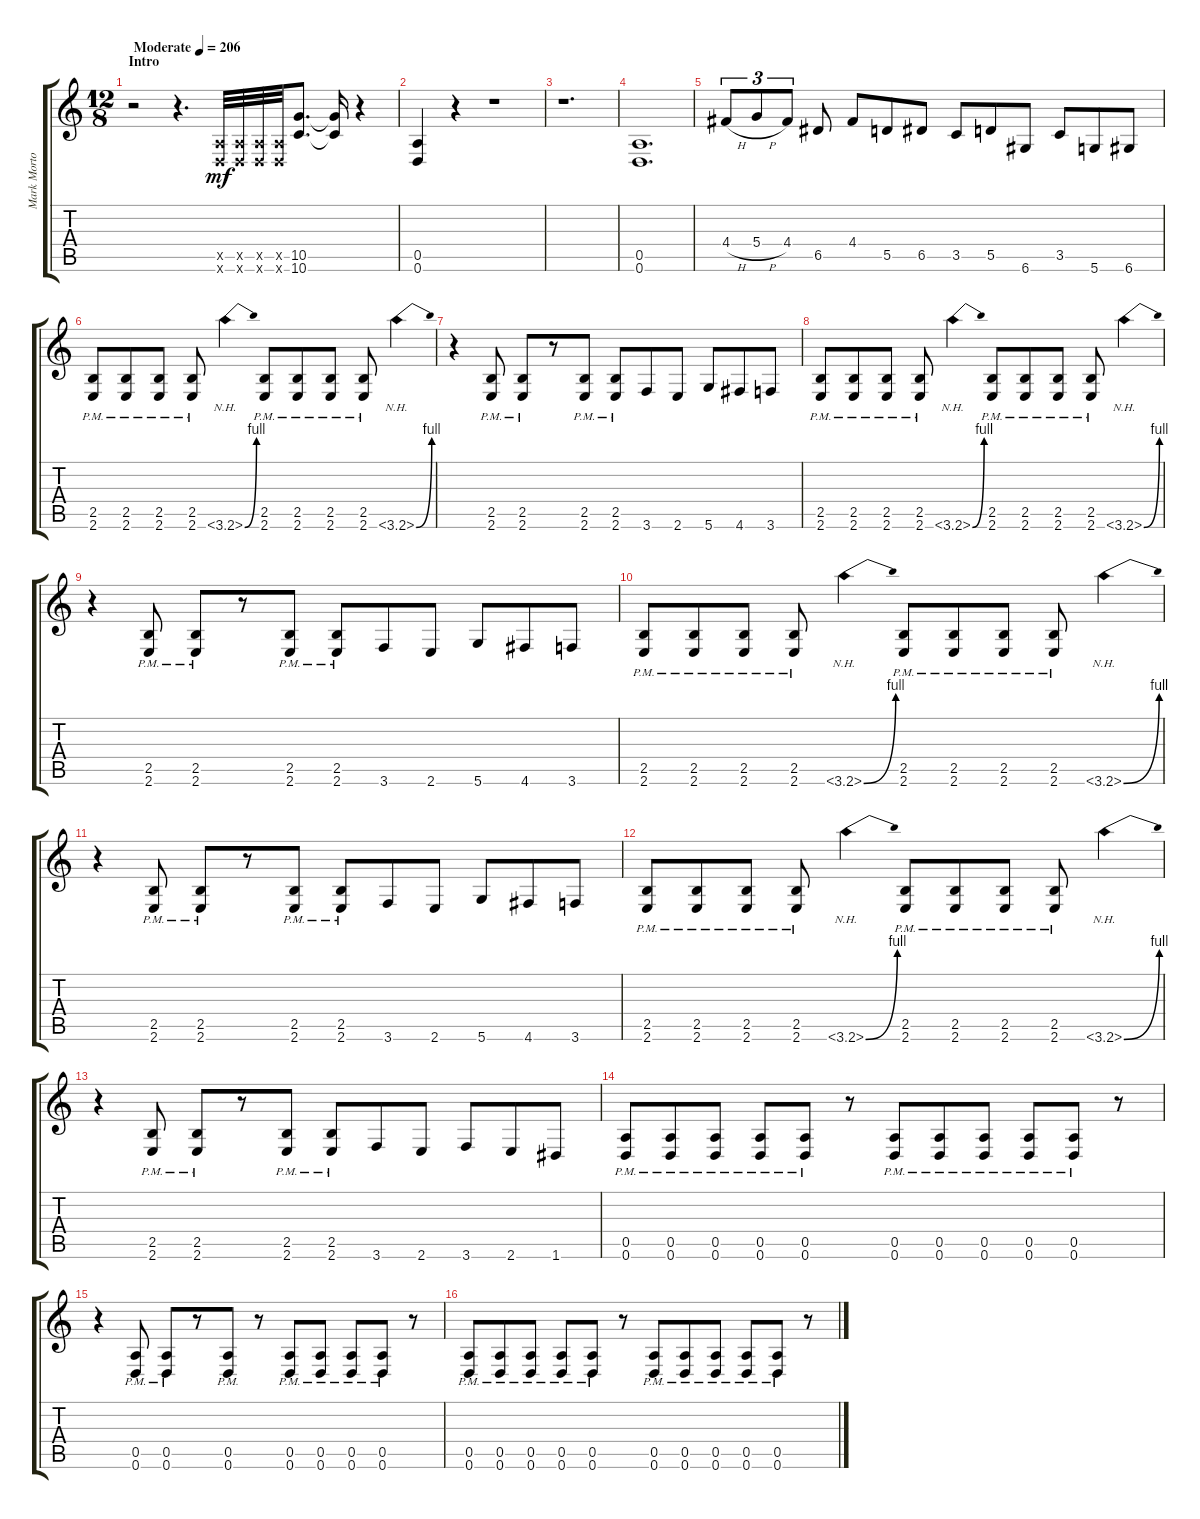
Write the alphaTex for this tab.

\track ("Mark Morton" "Mark Morto") {instrument distortionguitar}
\staff {score tabs}
\tuning (E4 B3 G3 D3 A2 D2) {hide}
\ts (12 8)
\section ("" "Intro")
\tempo (206 "Moderate")
\clef g2
\ks c
r.2{dy mf instrument distortionguitar} r.4{d} (0.5{x} 0.6{x}).32 (0.5{x} 0.6{x}).32 (0.5{x} 0.6{x}).32 (0.5{x} 0.6{x}).32 (10.5 10.6).8{d} (10.5{t} 10.6{t}).16 r.4 |
(0.5 0.6).4 r.4 r.1 |
r.1{d} |
(0.5 0.6).1{d} |
4.4{h}.8{tu (3 2)} 5.4{h}.8{tu (3 2)} 4.4.8{tu (3 2)} 6.5.8 4.4.8 5.5.8 6.5.8 3.5.8 5.5.8 6.6.8 3.5.8 5.6.8 6.6.8 |
(2.5{pm} 2.6{pm}).8 (2.5{pm} 2.6{pm}).8 (2.5{pm} 2.6{pm}).8 (2.5{pm} 2.6{pm}).8 3.6{be (bend 0 0 60 4) nh}.4 (2.5{pm} 2.6{pm}).8 (2.5{pm} 2.6{pm}).8 (2.5{pm} 2.6{pm}).8 (2.5{pm} 2.6{pm}).8 3.6{be (bend 0 0 60 4) nh}.4 |
r.4 (2.5{pm} 2.6{pm}).8 (2.5{pm} 2.6{pm}).8 r.8 (2.5{pm} 2.6{pm}).8 (2.5{pm} 2.6{pm}).8 3.6.8 2.6.8 5.6.8 4.6.8 3.6.8 |
(2.5{pm} 2.6{pm}).8 (2.5{pm} 2.6{pm}).8 (2.5{pm} 2.6{pm}).8 (2.5{pm} 2.6{pm}).8 3.6{be (bend 0 0 60 4) nh}.4 (2.5{pm} 2.6{pm}).8 (2.5{pm} 2.6{pm}).8 (2.5{pm} 2.6{pm}).8 (2.5{pm} 2.6{pm}).8 3.6{be (bend 0 0 60 4) nh}.4 |
r.4 (2.5{pm} 2.6{pm}).8 (2.5{pm} 2.6{pm}).8 r.8 (2.5{pm} 2.6{pm}).8 (2.5{pm} 2.6{pm}).8 3.6.8 2.6.8 5.6.8 4.6.8 3.6.8 |
(2.5{pm} 2.6{pm}).8 (2.5{pm} 2.6{pm}).8 (2.5{pm} 2.6{pm}).8 (2.5{pm} 2.6{pm}).8 3.6{be (bend 0 0 60 4) nh}.4 (2.5{pm} 2.6{pm}).8 (2.5{pm} 2.6{pm}).8 (2.5{pm} 2.6{pm}).8 (2.5{pm} 2.6{pm}).8 3.6{be (bend 0 0 60 4) nh}.4 |
r.4 (2.5{pm} 2.6{pm}).8 (2.5{pm} 2.6{pm}).8 r.8 (2.5{pm} 2.6{pm}).8 (2.5{pm} 2.6{pm}).8 3.6.8 2.6.8 5.6.8 4.6.8 3.6.8 |
(2.5{pm} 2.6{pm}).8 (2.5{pm} 2.6{pm}).8 (2.5{pm} 2.6{pm}).8 (2.5{pm} 2.6{pm}).8 3.6{be (bend 0 0 60 4) nh}.4 (2.5{pm} 2.6{pm}).8 (2.5{pm} 2.6{pm}).8 (2.5{pm} 2.6{pm}).8 (2.5{pm} 2.6{pm}).8 3.6{be (bend 0 0 60 4) nh}.4 |
r.4 (2.5{pm} 2.6{pm}).8 (2.5{pm} 2.6{pm}).8 r.8 (2.5{pm} 2.6{pm}).8 (2.5{pm} 2.6{pm}).8 3.6.8 2.6.8 3.6.8 2.6.8 1.6.8 |
(0.5{pm} 0.6{pm}).8 (0.5{pm} 0.6{pm}).8 (0.5{pm} 0.6{pm}).8 (0.5{pm} 0.6{pm}).8 (0.5{pm} 0.6{pm}).8 r.8 (0.5{pm} 0.6{pm}).8 (0.5{pm} 0.6{pm}).8 (0.5{pm} 0.6{pm}).8 (0.5{pm} 0.6{pm}).8 (0.5{pm} 0.6{pm}).8 r.8 |
r.4 (0.5{pm} 0.6{pm}).8 (0.5{pm} 0.6{pm}).8 r.8 (0.5{pm} 0.6{pm}).8 r.8 (0.5{pm} 0.6{pm}).8 (0.5{pm} 0.6{pm}).8 (0.5{pm} 0.6{pm}).8 (0.5{pm} 0.6{pm}).8 r.8 |
(0.5{pm} 0.6{pm}).8 (0.5{pm} 0.6{pm}).8 (0.5{pm} 0.6{pm}).8 (0.5{pm} 0.6{pm}).8 (0.5{pm} 0.6{pm}).8 r.8 (0.5{pm} 0.6{pm}).8 (0.5{pm} 0.6{pm}).8 (0.5{pm} 0.6{pm}).8 (0.5{pm} 0.6{pm}).8 (0.5{pm} 0.6{pm}).8 r.8
